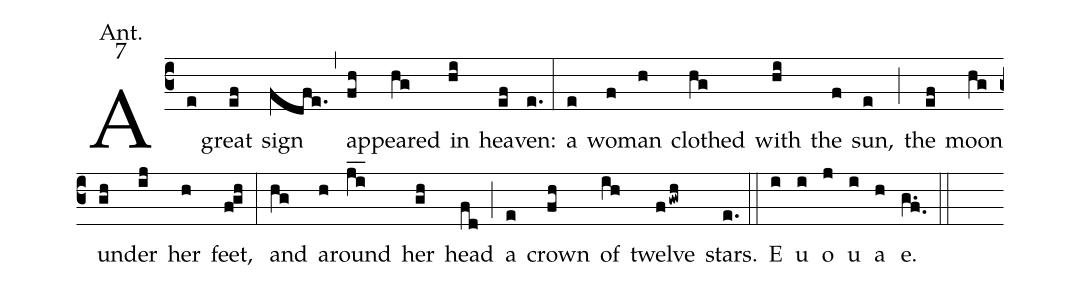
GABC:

annotation:Ant.;
annotation:7;
%%
(c3)
A(e) great(ef) sign(fdfe.) (,) ap(fh)peared(hg) in(hi) hea(ef)ven:(e.) (:)
a(e) wo(f)man(h) clothed(hg) with(hi) the(f) sun,(e) (;)
the(ef) moon(hg) un(gh)der(ij) her(h) feet,(fgh) (:)
and(hg) a(h)round(ji__) her(gh) head(fd) (;)
a(e) crown(fh) of(ih) twelve(fgwh) stars.(e.)
(::)
E(i) u(i) o(j) u(i) a(h) e.(g.f.) (::)
